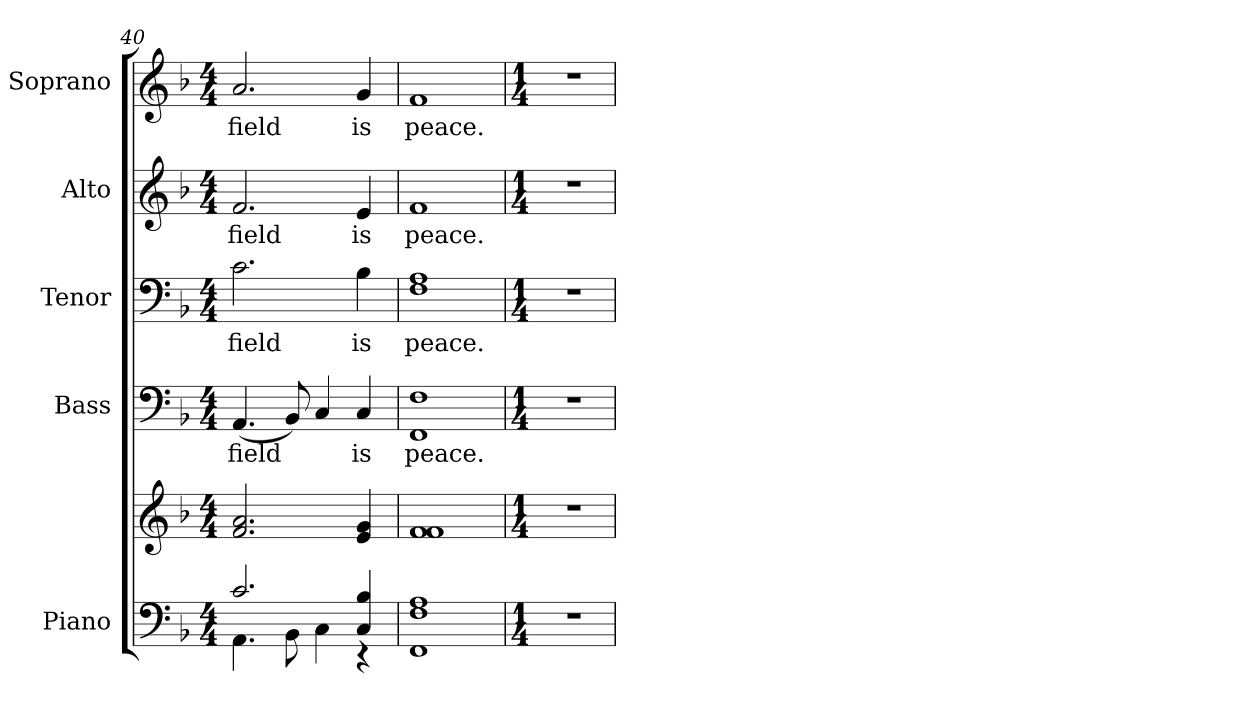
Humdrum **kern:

**kern	**kern	**kern	**text	**kern	**text	**kern	**text	**kern	**text
*part5	*part5	*part4	*part4	*part3	*part3	*part2	*part2	*part1	*part1
*staff6	*staff5	*staff4	*staff4	*staff3	*staff3	*staff2	*staff2	*staff1	*staff1
*I"Piano	*	*I"Bass	*	*I"Tenor	*	*I"Alto	*	*I"Soprano	*
*I'Pno.	*	*I'B.	*	*I'T.	*	*I'A.	*	*I'S.	*
!!LO:PB:g=z
*clefF4	*clefG2	*clefF4	*	*clefF4	*	*clefG2	*	*clefG2	*
*k[b-]	*k[b-]	*k[b-]	*	*k[b-]	*	*k[b-]	*	*k[b-]	*
*F:	*F:	*F:	*	*F:	*	*F:	*	*F:	*
*M4/4	*M4/4	*M4/4	*	*M4/4	*	*M4/4	*	*M4/4	*
=40	=40	=40	=40	=40	=40	=40	=40	=40	=40
*^	*	*	*	*	*	*	*	*	*
!	!	!	!	!LO:LY:b:color=#000000	!	!	!	!	!	!
!	!	!	!	!	!	!LO:LY:b:color=#000000	!	!	!	!
!	!	!	!	!	!	!	!	!LO:LY:b:color=#000000	!	!
!	!	!	!	!	!	!	!	!	!	!LO:LY:b:color=#000000
2.ci/	4.AAi\	2.fi/ 2.ai	(4.AAi/	field	2.ci\	field	2.fi/	field	2.ai/	field
.	8BB-i\	.	8BB-i/)	.	.	.	.	.	.	.
.	4Ci\	.	4Ci/	.	.	.	.	.	.	.
!	!	!	!	!LO:LY:b:color=#000000	!	!	!	!	!	!
!	!	!	!	!	!	!LO:LY:b:color=#000000	!	!	!	!
!	!	!	!	!	!	!	!	!LO:LY:b:color=#000000	!	!
!	!	!	!	!	!	!	!	!	!	!LO:LY:b:color=#000000
4Ci/ 4B-i	4r	4ei/ 4gi	4Ci/	is	4B-i\	is	4ei/	is	4gi/	is
*v	*v	*	*	*	*	*	*	*	*	*
=41	=41	=41	=41	=41	=41	=41	=41	=41	=41
*^	*	*	*	*	*	*	*	*	*
!	!	!	!	!LO:LY:b:color=#000000	!	!	!	!	!	!
*v	*v	*	*	*	*	*	*	*	*	*
*^	*	*	*	*	*	*	*	*	*
!	!	!	!	!	!	!LO:LY:b:color=#000000	!	!	!	!
*v	*v	*	*	*	*	*	*	*	*	*
*^	*	*	*	*	*	*	*	*	*
!	!	!	!	!	!	!	!	!LO:LY:b:color=#000000	!	!
*v	*v	*	*	*	*	*	*	*	*	*
*^	*	*	*	*	*	*	*	*	*
!	!	!	!	!	!	!	!	!	!	!LO:LY:b:color=#000000
*v	*v	*	*	*	*	*	*	*	*	*
1FFi 1Fi 1Ai	1fi 1fi	1FFi 1Fi	peace.	1Fi 1Ai	peace.	1fi	peace.	1fi	peace.
!!LO:PB:g=z
=42	=42	=42	=42	=42	=42	=42	=42	=42	=42
*M1/4	*M1/4	*M1/4	*	*M1/4	*	*M1/4	*	*M1/4	*
!LO:N:vis=1	!LO:N:vis=1	!LO:N:vis=1	!	!LO:N:vis=1	!	!LO:N:vis=1	!	!LO:N:vis=1	!
4r	4r	4r	.	4r	.	4r	.	4r	.
=	=	=	=	=	=	=	=	=	=
*-	*-	*-	*-	*-	*-	*-	*-	*-	*-
